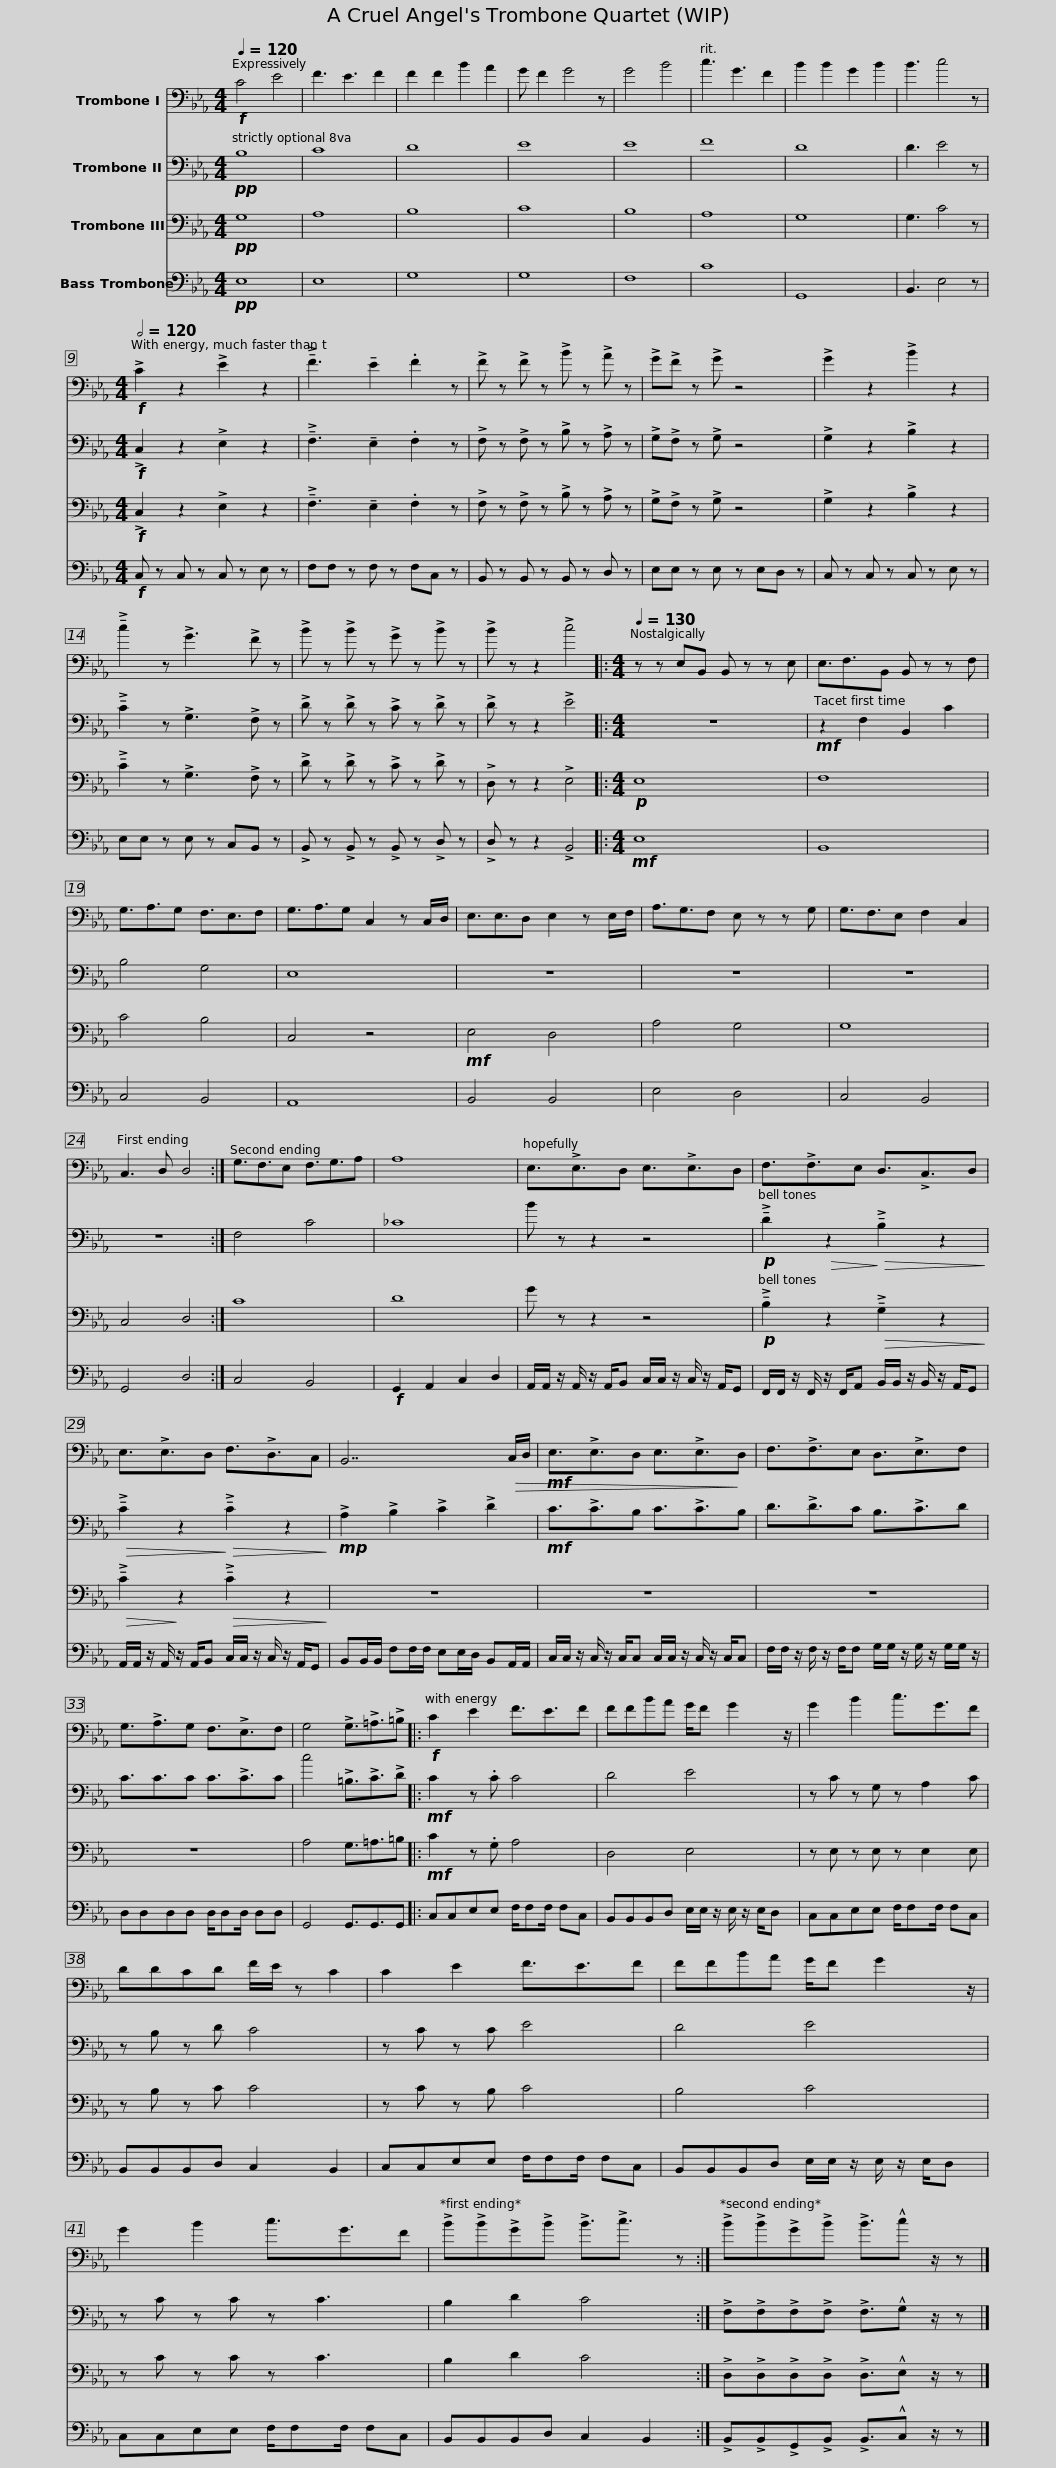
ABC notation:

X:1
%%score 1 2 3 4
L:1/8
Q:1/4=120
M:4/4
I:linebreak $
K:Eb
V:1 bass
V:2 bass
V:3 bass
V:4 bass
V:1
!f! C4 E4 | F3 E3 F2 | F2 F2 B2 A2 | G F2 G4 z | G4 B4 | %5
 c3 G3 F2 |$ B2 B2 G2 B2 | B3 c4 z |[M:4/4]!f![Q:1/2=120] !>!C2 z2 !>!E2 z2 | !>!!tenuto!F3 !tenuto!E2 .F2 z |$ %10
 !>!F z !>!F z !>!B z !>!A z | !>!G!>!F z !>!G z4 | !>!G2 z2 !>!B2 z2 |$ !>!!tenuto!c2 z !>!G3 !>!F z | !>!B z !>!B z !>!G z !>!B z | %15
 !>!B z z2 !>!c4 |:[M:4/4][Q:1/4=130][Q:1/4=130][Q:1/4=130][Q:1/4=130][Q:1/4=130] z z E,B,, B,, z z E, |$ E,3/2F,3/2B,, B,, z z F, | G,3/2A,3/2G, F,3/2E,3/2F, | G,3/2A,3/2G, C,2 z C,/D,/ | %20
 E,3/2E,3/2D, E,2 z E,/F,/ |$ A,3/2G,3/2F, E, z z G, | G,3/2F,3/2E, F,2 C,2 | C,3 D, D,4 :| G,3/2F,3/2E, F,3/2G,3/2A, | %25
 A,8 |$ E,3/2!>!E,3/2D, E,3/2!>!E,3/2D, | F,3/2!>!F,3/2E, D,3/2!>!C,3/2D, |$ E,3/2!>!E,3/2D, F,3/2!>!D,3/2C, | B,,7!>(! C,/D,/ |$ %30
!mf! E,3/2!>!E,3/2D, E,3/2!>!E,3/2!>)!D, | F,3/2!>!F,3/2E, D,3/2!>!E,3/2F, |$ G,3/2!>!A,3/2G, F,3/2!>!E,3/2F, | G,4 !>!G,3/2!>!=A,3/2!>!=B, |:!f! C2 E2 F3/2E3/2F |$ %35
 FFBA G/F G2 z/ | G2 B2 c3/2G3/2F | DDCD F/E/ z C2 |$ C2 E2 F3/2E3/2F | FFBA G/F G2 z/ | %40
 G2 B2 c3/2G3/2F |$ !>!B!>!B!>!G!>!B !>!B3/2!>!c3/2 z :| !>!B!>!B!>!G!>!B !>!B3/2!^!c z/ z |] %43
V:2
!pp! B,8 | C8 | D8 | E8 | E8 | %5
 F8 |$ D8 | D3- E4 z |[M:4/4]!f! !>!C,2 z2 !>!E,2 z2 | !>!!tenuto!F,3 !tenuto!E,2 .F,2 z |$ %10
 !>!F, z !>!F, z !>!B, z !>!A, z | !>!G,!>!F, z !>!G, z4 | !>!G,2 z2 !>!B,2 z2 |$ !>!!tenuto!C2 z !>!G,3 !>!F, z | !>!D z !>!D z !>!C z !>!D z | %15
 !>!D z z2 !>!E4 |:[M:4/4] z8 |$!mf! z2 F,2 B,,2 C2 | B,4 G,4 | E,8 | %20
 z8 |$ z8 | z8 | z8 :| F,4 C4 | %25
 _C8 |$ B z z2 z4 |!p! !>!!tenuto!D2!>(! z2!>)!!>(! !>!!tenuto!B,2 z2!>)! |$!>(! !>!!tenuto!C2 z2!>)!!>(! !>!!tenuto!C2 z2!>)! |!mp! !>!A,2 !>!B,2 !>!C2 !>!D2 |$ %30
!mf! C3/2!>!C3/2B, C3/2!>!C3/2B, | D3/2!>!D3/2C B,3/2!>!C3/2D |$ C3/2C3/2C C3/2!>!C3/2C | c4 !>!=B,3/2!>!C3/2!>!D |:!mf! C2 z .C C4 |$ %35
 D4 E4 | z C z G, z A,2 C | z B, z D C4 |$ z C z C E4 | D4 E4 | %40
 z C z C z C3 |$ B,2 D2 C4 :| !>!F,!>!F,!>!F,!>!F, !>!F,3/2!^!G, z/ z |] %43
V:3
!pp! G,8 | A,8 | B,8 | C8 | B,8 | %5
 A,8 |$ G,8 | G,3 C4 z |[M:4/4]!f! !>!C,2 z2 !>!E,2 z2 | !>!!tenuto!F,3 !tenuto!E,2 .F,2 z |$ %10
 !>!F, z !>!F, z !>!B, z !>!A, z | !>!G,!>!F, z !>!G, z4 | !>!G,2 z2 !>!B,2 z2 |$ !>!!tenuto!C2 z !>!G,3 !>!F, z | !>!D z !>!D z !>!C z !>!D z | %15
 !>!D, z z2 !>!E,4 |:[M:4/4]!p! E,8 |$ F,8 | C4 B,4 | C,4 z4 | %20
!mf! E,4 D,4 |$ A,4 G,4 | G,8 | C,4 D,4 :| C8 | %25
 D8 |$ G z z2 z4 |!p! !>!!tenuto!B,2 z2!>(! !>!!tenuto!G,2 z2!>)! |$!>(! !>!!tenuto!C2!>)! z2!>(! !>!!tenuto!C2 z2!>)! | z8 |$ %30
 z8 | z8 |$ z8 | A,4 G,3/2=A,3/2=B, |:!mf! C2 z .G, A,4 |$ %35
 D,4 E,4 | z E, z E, z E,2 E, | z B, z C C4 |$ z C z B, C4 | B,4 C4 | %40
 z C z C z C3 |$ B,2 D2 C4 :| !>!D,!>!D,!>!D,!>!D, !>!D,3/2!^!E, z/ z |] %43
V:4
!pp! E,8 | E,8 | G,8 | G,8 | F,8 | %5
 C8 |$ G,,8 | B,,3 E,4 z |[M:4/4]!f! C, z C, z C, z E, z | F,F, z F, z F,C, z |$ %10
 B,, z B,, z B,, z D, z | E,E, z E, z E,D, z | C, z C, z C, z E, z |$ E,E, z E, z C,B,, z | !>!B,, z !>!B,, z !>!B,, z !>!D, z | %15
 !>!D, z z2 !>!B,,4 |:[M:4/4]!mf! E,8 |$ B,,8 | C,4 B,,4 | A,,8 | %20
 B,,4 B,,4 |$ E,4 D,4 | C,4 B,,4 | G,,4 D,4 :| C,4 B,,4 | %25
!f! G,,2 A,,2 C,2 D,2 |$ A,,/A,,/ z/ A,,/ z/ A,,/B,, C,/C,/ z/ C,/ z/ A,,/G,, | F,,/F,,/ z/ F,,/ z/ F,,/A,, B,,/B,,/ z/ B,,/ z/ A,,/G,, |$ A,,/A,,/ z/ A,,/ z/ A,,/B,, C,/C,/ z/ C,/ z/ A,,/G,, | B,,B,,/B,,/ F,F,/F,/ E,E,/D,/ B,,A,,/A,,/ |$ %30
 C,/C,/ z/ C,/ z/ C,/C, C,/C,/ z/ C,/ z/ C,/C, | F,/F,/ z/ F,/ z/ F,/F, G,/G,/ z/ G,/ z/ G,/G,/ z/ |$ D,D,D,D, D,/D,D,/ D,D, | G,,4 G,,3/2G,,3/2G,, |: C,C,E,E, F,/F,F,/ F,C, |$ %35
 B,,B,,B,,D, E,/E,/ z/ E,/ z/ E,/D, | C,C,E,E, F,/F,F,/ F,C, | B,,B,,B,,D, C,2 B,,2 |$ C,C,E,E, F,/F,F,/ F,C, | B,,B,,B,,D, E,/E,/ z/ E,/ z/ E,/D, | %40
 C,C,E,E, F,/F,F,/ F,C, |$ B,,B,,B,,D, C,2 B,,2 :| !>!B,,!>!B,,!>!G,,!>!B,, !>!B,,3/2!^!C, z/ z |] %43
